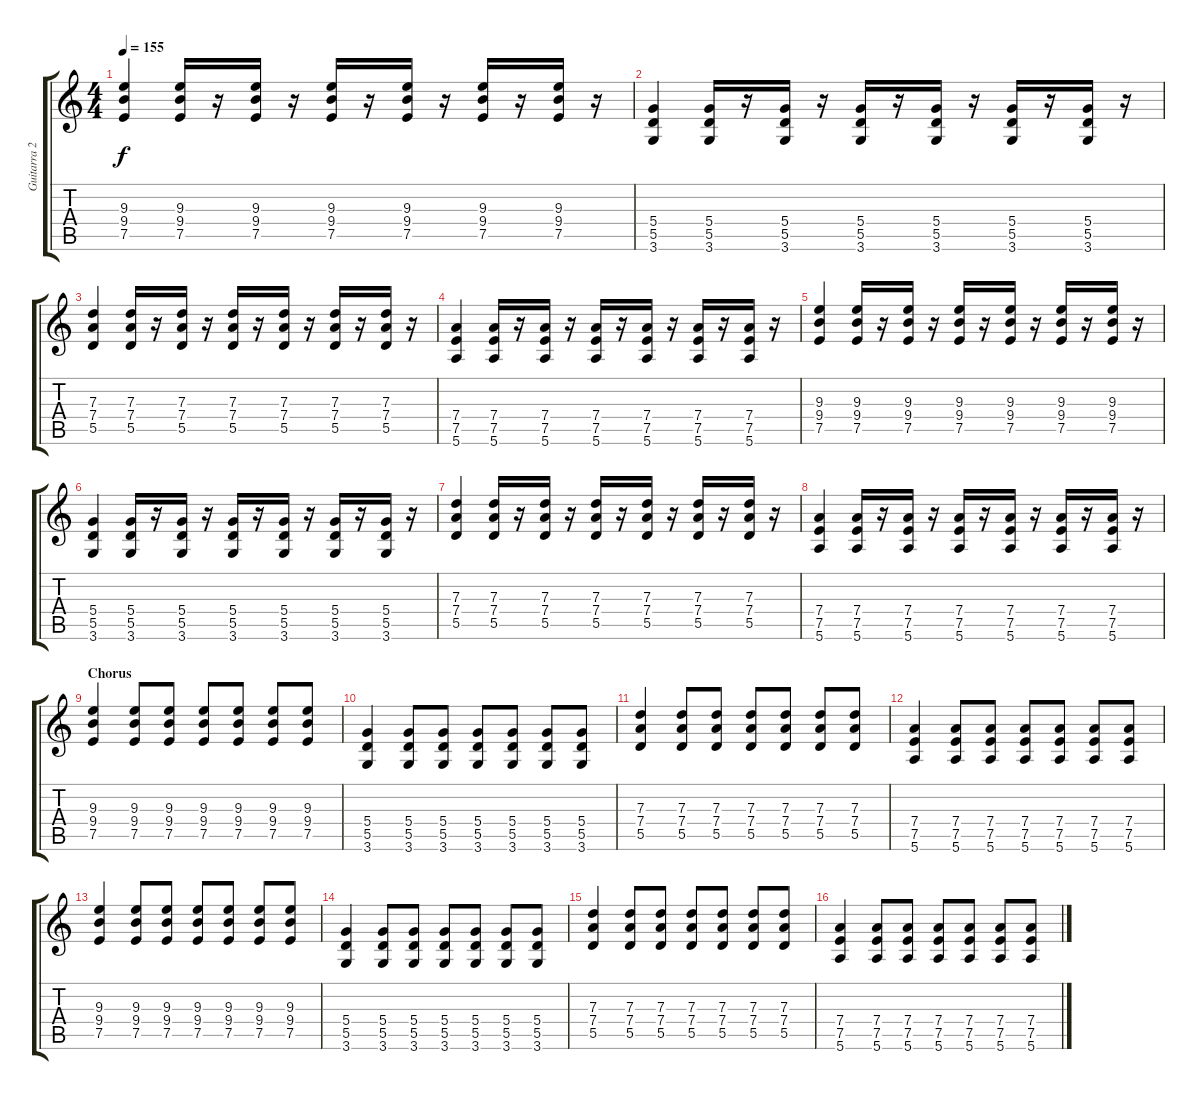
\track ("Guitarra 2 - Erik" "Guitarra 2") {instrument distortionguitar}
\staff {score tabs}
\tuning (E4 B3 G3 D3 A2 E2) {hide}
\ts (4 4)
\tempo 155
\clef g2
\ks c
(9.3 9.4 7.5).4{dy f} (9.3 9.4 7.5).16 r.16 (9.3 9.4 7.5).16 r.16 (9.3 9.4 7.5).16 r.16 (9.3 9.4 7.5).16 r.16 (9.3 9.4 7.5).16 r.16 (9.3 9.4 7.5).16 r.16 |
(5.4 5.5 3.6).4 (5.4 5.5 3.6).16 r.16 (5.4 5.5 3.6).16 r.16 (5.4 5.5 3.6).16 r.16 (5.4 5.5 3.6).16 r.16 (5.4 5.5 3.6).16 r.16 (5.4 5.5 3.6).16 r.16 |
(7.3 7.4 5.5).4 (7.3 7.4 5.5).16 r.16 (7.3 7.4 5.5).16 r.16 (7.3 7.4 5.5).16 r.16 (7.3 7.4 5.5).16 r.16 (7.3 7.4 5.5).16 r.16 (7.3 7.4 5.5).16 r.16 |
(7.4 7.5 5.6).4 (7.4 7.5 5.6).16 r.16 (7.4 7.5 5.6).16 r.16 (7.4 7.5 5.6).16 r.16 (7.4 7.5 5.6).16 r.16 (7.4 7.5 5.6).16 r.16 (7.4 7.5 5.6).16 r.16 |
(9.3 9.4 7.5).4 (9.3 9.4 7.5).16 r.16 (9.3 9.4 7.5).16 r.16 (9.3 9.4 7.5).16 r.16 (9.3 9.4 7.5).16 r.16 (9.3 9.4 7.5).16 r.16 (9.3 9.4 7.5).16 r.16 |
(5.4 5.5 3.6).4 (5.4 5.5 3.6).16 r.16 (5.4 5.5 3.6).16 r.16 (5.4 5.5 3.6).16 r.16 (5.4 5.5 3.6).16 r.16 (5.4 5.5 3.6).16 r.16 (5.4 5.5 3.6).16 r.16 |
(7.3 7.4 5.5).4 (7.3 7.4 5.5).16 r.16 (7.3 7.4 5.5).16 r.16 (7.3 7.4 5.5).16 r.16 (7.3 7.4 5.5).16 r.16 (7.3 7.4 5.5).16 r.16 (7.3 7.4 5.5).16 r.16 |
(7.4 7.5 5.6).4 (7.4 7.5 5.6).16 r.16 (7.4 7.5 5.6).16 r.16 (7.4 7.5 5.6).16 r.16 (7.4 7.5 5.6).16 r.16 (7.4 7.5 5.6).16 r.16 (7.4 7.5 5.6).16 r.16 |
\section ("" "Chorus")
(9.3 9.4 7.5).4 (9.3 9.4 7.5).8 (9.3 9.4 7.5).8 (9.3 9.4 7.5).8 (9.3 9.4 7.5).8 (9.3 9.4 7.5).8 (9.3 9.4 7.5).8 |
(5.4 5.5 3.6).4 (5.4 5.5 3.6).8 (5.4 5.5 3.6).8 (5.4 5.5 3.6).8 (5.4 5.5 3.6).8 (5.4 5.5 3.6).8 (5.4 5.5 3.6).8 |
(7.3 7.4 5.5).4 (7.3 7.4 5.5).8 (7.3 7.4 5.5).8 (7.3 7.4 5.5).8 (7.3 7.4 5.5).8 (7.3 7.4 5.5).8 (7.3 7.4 5.5).8 |
(7.4 7.5 5.6).4 (7.4 7.5 5.6).8 (7.4 7.5 5.6).8 (7.4 7.5 5.6).8 (7.4 7.5 5.6).8 (7.4 7.5 5.6).8 (7.4 7.5 5.6).8 |
(9.3 9.4 7.5).4 (9.3 9.4 7.5).8 (9.3 9.4 7.5).8 (9.3 9.4 7.5).8 (9.3 9.4 7.5).8 (9.3 9.4 7.5).8 (9.3 9.4 7.5).8 |
(5.4 5.5 3.6).4 (5.4 5.5 3.6).8 (5.4 5.5 3.6).8 (5.4 5.5 3.6).8 (5.4 5.5 3.6).8 (5.4 5.5 3.6).8 (5.4 5.5 3.6).8 |
(7.3 7.4 5.5).4 (7.3 7.4 5.5).8 (7.3 7.4 5.5).8 (7.3 7.4 5.5).8 (7.3 7.4 5.5).8 (7.3 7.4 5.5).8 (7.3 7.4 5.5).8 |
(7.4 7.5 5.6).4 (7.4 7.5 5.6).8 (7.4 7.5 5.6).8 (7.4 7.5 5.6).8 (7.4 7.5 5.6).8 (7.4 7.5 5.6).8 (7.4 7.5 5.6).8
